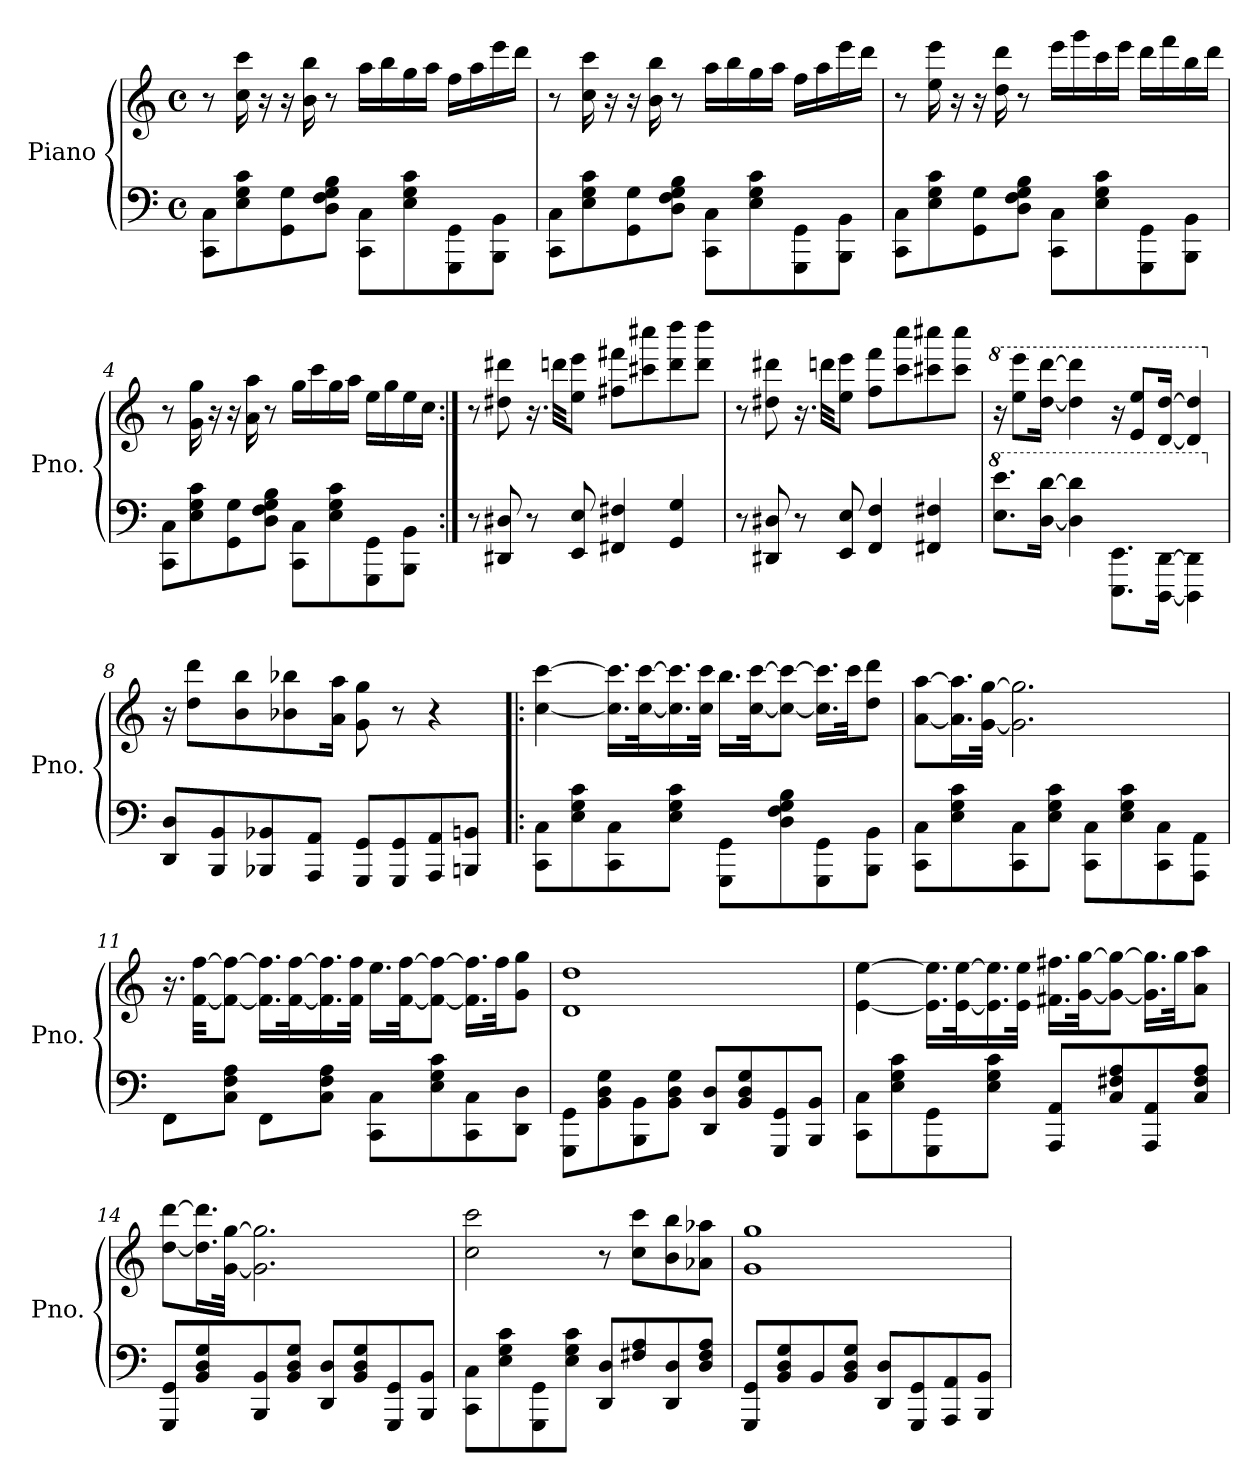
**kern	**kern
*part1	*part1
*staff2	*staff1
*I"Piano	*
*I'Pno.	*
*clefF4	*clefG2
*k[]	*k[]
*M4/4	*M4/4
*met(c)	*met(c)
=1	=1
8CC\ 8C\L	8r
8E\ 8G\ 8c\	16cc\ 16ccc\
.	16r
8GG\ 8G\	16r
.	16b\ 16bb\
8D\ 8F\ 8G\ 8B\J	8r
8CC\ 8C\L	16aa\LL
.	16bb\
8E\ 8G\ 8c\	16gg\
.	16aa\JJ
8GGG\ 8GG\	16ff\LL
.	16aa\
8BBB\ 8BB\J	16eee\
.	16ddd\JJ
=2	=2
8CC\ 8C\L	8r
8E\ 8G\ 8c\	16cc\ 16ccc\
.	16r
8GG\ 8G\	16r
.	16b\ 16bb\
8D\ 8F\ 8G\ 8B\J	8r
8CC\ 8C\L	16aa\LL
.	16bb\
8E\ 8G\ 8c\	16gg\
.	16aa\JJ
8GGG\ 8GG\	16ff\LL
.	16aa\
8BBB\ 8BB\J	16eee\
.	16ddd\JJ
!!LO:LB:g=z
=3	=3
8CC\ 8C\L	8r
8E\ 8G\ 8c\	16ee\ 16eee\
.	16r
8GG\ 8G\	16r
.	16dd\ 16ddd\
8D\ 8F\ 8G\ 8B\J	8r
8CC\ 8C\L	16eee\LL
.	16ggg\
8E\ 8G\ 8c\	16ccc\
.	16eee\JJ
8GGG\ 8GG\	16ddd\LL
.	16fff\
8BBB\ 8BB\J	16bb\
.	16ddd\JJ
=4	=4
8CC\ 8C\L	8r
8E\ 8G\ 8c\	16g\ 16gg\
.	16r
8GG\ 8G\	16r
.	16a\ 16aa\
8D\ 8F\ 8G\ 8B\J	8r
8CC\ 8C\L	16gg\LL
.	16ccc\
8E\ 8G\ 8c\	16gg\
.	16aa\JJ
8GGG\ 8GG\	16ee\LL
.	16gg\
8BBB\ 8BB\J	16ee\
.	16cc\JJ
=5:|!	=5:|!
8r	8r
8DD#X/ 8D#X/	8dd#X\ 8ddd#X\
8r	16.r
.	32dddn\KKL
8EE/ 8E/	8ee\ 8eee\J
4FF#X/ 4F#X/	8ff#X\ 8fff#X\L
.	8ccc#X\ 8cccc#X\
4GG/ 4G/	8ddd\ 8dddd\
.	8ddd\ 8dddd\J
!!LO:LB:g=z
=6	=6
8r	8r
8DD#X/ 8D#X/	8dd#X\ 8ddd#X\
8r	16.r
.	32dddn\KKL
8EE/ 8E/	8ee\ 8eee\J
4FF/ 4F/	8ff\ 8fff\L
.	8ccc\ 8cccc\
4FF#X/ 4F#X/	8ccc#X\ 8cccc#X\
.	8ccc#\ 8cccc#\J
=7	=7
*8va	*
*	*8va
8.e\ 8.ee\L	16r
.	8eee\ 8eeee\L
[16d\ [16dd\Jk	[16ddd\ [16dddd\Jk
4d\] 4dd\]	4ddd\] 4dddd\]
8.EE\ 8.E\L	16r
.	8ee/ 8eee/L
[16DD\ [16D\Jk	[16dd/ [16ddd/Jk
4DD\] 4D\]	4dd/] 4ddd/]
=8	=8
*X8va	*
*	*X8va
8DD/ 8D/L	16r
.	8dd\ 8ddd\L
8BBB/ 8BB/	.
.	8b\ 8bb\
8BBB-X/ 8BB-X/	.
.	8b-X\ 8bb-X\
8AAA/ 8AA/J	.
.	16a\ 16aa\Jk
8GGG/ 8GG/L	8g\ 8gg\
8GGG/ 8GG/	8r
8AAA/ 8AA/	4r
8BBBn/ 8BBn/J	.
!!LO:LB:g=z
=9!|:	=9!|:
8CC\ 8C\L	[4cc\ [4ccc\
8E\ 8G\ 8c\	.
8CC\ 8C\	16.cc\] 16.ccc\]LL
.	[32cc\ [32ccc\K
8E\ 8G\ 8c\J	16.cc\] 16.ccc\]
.	32cc\ 32ccc\JJk
8GGG\ 8GG\L	16.bb\LL
.	[32cc\ [32ccc\JK
8D\ 8F\ 8G\ 8B\	8cc\_ 8ccc\_J
8GGG\ 8GG\	16.cc\] 16.ccc\]LL
.	32ccc\JK
8BBB\ 8BB\J	8dd\ 8ddd\J
=10	=10
8CC\ 8C\L	[8a\ [8aa\L
8E\ 8G\ 8c\	16.a\] 16.aa\]L
.	[32g\ [32gg\JJk
8CC\ 8C\	2.g\] 2.gg\]
8E\ 8G\ 8c\J	.
8CC\ 8C\L	.
8E\ 8G\ 8c\	.
8CC\ 8C\	.
8AAA\ 8AA\J	.
!!LO:PB:g=z
=11	=11
8FF\L	16.r
.	[32f\ [32ff\KKL
8C\ 8F\ 8A\J	8f\_ 8ff\_J
8FF\L	16.f\] 16.ff\]LL
.	[32f\ [32ff\K
8C\ 8F\ 8A\J	16.f\] 16.ff\]
.	32f\ 32ff\JJk
8CC\ 8C\L	16.ee\LL
.	[32f\ [32ff\JK
8E\ 8G\ 8c\	8f\_ 8ff\_J
8CC\ 8C\	16.f\] 16.ff\]LL
.	32ff\JK
8DD\ 8D\J	8g\ 8gg\J
=12	=12
8GGG\ 8GG\L	1d 1dd
8BB\ 8D\ 8G\	.
8BBB\ 8BB\	.
8BB\ 8D\ 8G\J	.
8DD/ 8D/L	.
8BB/ 8D/ 8G/	.
8GGG/ 8GG/	.
8BBB/ 8BB/J	.
=13	=13
8CC\ 8C\L	[4e\ [4ee\
8E\ 8G\ 8c\	.
8GGG\ 8GG\	16.e\] 16.ee\]LL
.	[32e\ [32ee\K
8E\ 8G\ 8c\J	16.e\] 16.ee\]
.	32e\ 32ee\JJk
8AAA/ 8AA/L	16.f#X\ 16.ff#X\LL
.	[32g\ [32gg\JK
8C/ 8F#X/ 8A/	8g\_ 8gg\_J
8AAA/ 8AA/	16.g\] 16.gg\]LL
.	32gg\JK
8C/ 8F#/ 8A/J	8a\ 8aa\J
!!LO:LB:g=z
=14	=14
8GGG/ 8GG/L	[8dd\ [8ddd\L
8BB/ 8D/ 8G/	16.dd\] 16.ddd\]L
.	[32g\ [32gg\JJk
8BBB/ 8BB/	2.g\] 2.gg\]
8BB/ 8D/ 8G/J	.
8DD/ 8D/L	.
8BB/ 8D/ 8G/	.
8GGG/ 8GG/	.
8BBB/ 8BB/J	.
=15	=15
8CC\ 8C\L	2cc\ 2ccc\
8E\ 8G\ 8c\	.
8GGG\ 8GG\	.
8E\ 8G\ 8c\J	.
8DD/ 8D/L	8r
8F#X/ 8A/	8cc\ 8ccc\L
8DD/ 8D/	8b\ 8bb\
8D/ 8F#/ 8A/J	8a-X\ 8aa-X\J
=16	=16
8GGG/ 8GG/L	1g 1gg
8BB/ 8D/ 8G/	.
8BB/	.
8BB/ 8D/ 8G/J	.
8DD/ 8D/L	.
8GGG/ 8GG/	.
8AAA/ 8AA/	.
8BBB/ 8BB/J	.
=	=
*-	*-
